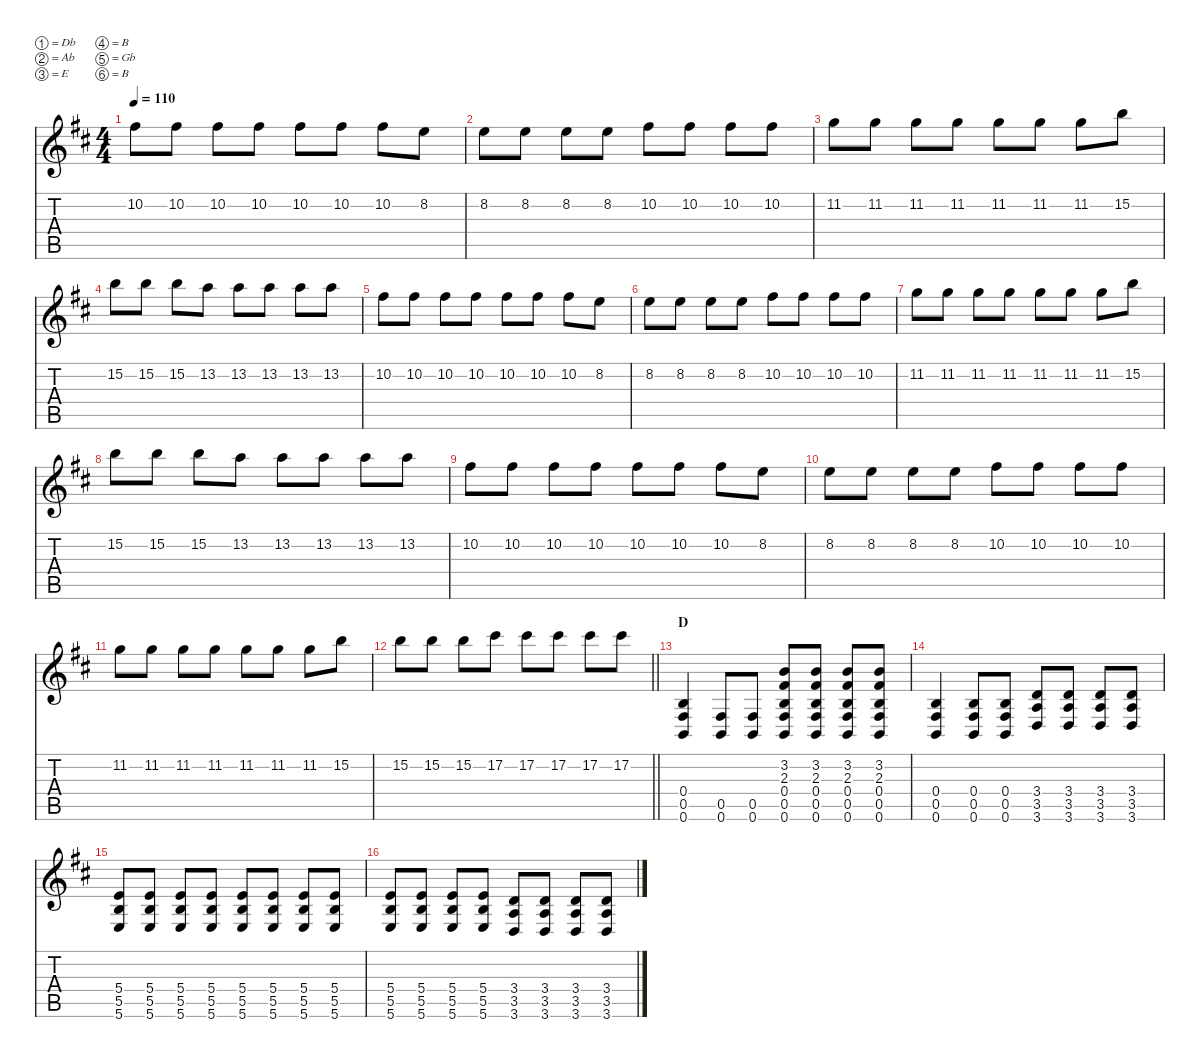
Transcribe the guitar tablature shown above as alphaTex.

\defaultSystemsLayout 4
\hideDynamics
\bracketExtendMode nobrackets
\singleTrackTrackNamePolicy hidden
\multiTrackTrackNamePolicy hidden
\firstSystemTrackNameMode fullname
\firstSystemTrackNameOrientation horizontal
\otherSystemsTrackNameOrientation horizontal
\track ("Aaron Turner Over" "od.guit.") {defaultSystemsLayout 8 instrument overdrivenguitar}
\staff {score tabs}
\tuning (Db4 Ab3 E3 B2 Gb2 B1)
\ts (4 4)
\tempo 110
\clef g2
\ks bminor
10.2{acc #}.8{dy f beam Down} 10.2{acc #}.8{beam Down} 10.2{acc #}.8{beam Down} 10.2{acc #}.8{beam Down} 10.2{acc #}.8{beam Down} 10.2{acc #}.8{beam Down} 10.2{acc #}.8{beam Down} 8.2{acc forcenatural}.8{beam Down} |
8.2{acc forcenatural}.8{beam Down} 8.2{acc forcenatural}.8{beam Down} 8.2{acc forcenatural}.8{beam Down} 8.2{acc forcenatural}.8{beam Down} 10.2{acc #}.8{beam Down} 10.2{acc #}.8{beam Down} 10.2{acc #}.8{beam Down} 10.2{acc #}.8{beam Down} |
11.2{acc forcenatural}.8{beam Down} 11.2{acc forcenatural}.8{beam Down} 11.2{acc forcenatural}.8{beam Down} 11.2{acc forcenatural}.8{beam Down} 11.2{acc forcenatural}.8{beam Down} 11.2{acc forcenatural}.8{beam Down} 11.2{acc forcenatural}.8{beam Down} 15.2{acc forcenatural}.8{beam Down} |
15.2{acc forcenatural}.8{beam Down} 15.2{acc forcenatural}.8{beam Down} 15.2{acc forcenatural}.8{beam Down} 13.2{acc forcenatural}.8{beam Down} 13.2{acc forcenatural}.8{beam Down} 13.2{acc forcenatural}.8{beam Down} 13.2{acc forcenatural}.8{beam Down} 13.2{acc forcenatural}.8{beam Down} |
10.2{acc #}.8{beam Down} 10.2{acc #}.8{beam Down} 10.2{acc #}.8{beam Down} 10.2{acc #}.8{beam Down} 10.2{acc #}.8{beam Down} 10.2{acc #}.8{beam Down} 10.2{acc #}.8{beam Down} 8.2{acc forcenatural}.8{beam Down} |
8.2{acc forcenatural}.8{beam Down} 8.2{acc forcenatural}.8{beam Down} 8.2{acc forcenatural}.8{beam Down} 8.2{acc forcenatural}.8{beam Down} 10.2{acc #}.8{beam Down} 10.2{acc #}.8{beam Down} 10.2{acc #}.8{beam Down} 10.2{acc #}.8{beam Down} |
11.2{acc forcenatural}.8{beam Down} 11.2{acc forcenatural}.8{beam Down} 11.2{acc forcenatural}.8{beam Down} 11.2{acc forcenatural}.8{beam Down} 11.2{acc forcenatural}.8{beam Down} 11.2{acc forcenatural}.8{beam Down} 11.2{acc forcenatural}.8{beam Down} 15.2{acc forcenatural}.8{beam Down} |
15.2{acc forcenatural}.8{beam Down} 15.2{acc forcenatural}.8{beam Down} 15.2{acc forcenatural}.8{beam Down} 13.2{acc forcenatural}.8{beam Down} 13.2{acc forcenatural}.8{beam Down} 13.2{acc forcenatural}.8{beam Down} 13.2{acc forcenatural}.8{beam Down} 13.2{acc forcenatural}.8{beam Down} |
10.2{acc #}.8{beam Down} 10.2{acc #}.8{beam Down} 10.2{acc #}.8{beam Down} 10.2{acc #}.8{beam Down} 10.2{acc #}.8{beam Down} 10.2{acc #}.8{beam Down} 10.2{acc #}.8{beam Down} 8.2{acc forcenatural}.8{beam Down} |
8.2{acc forcenatural}.8{beam Down} 8.2{acc forcenatural}.8{beam Down} 8.2{acc forcenatural}.8{beam Down} 8.2{acc forcenatural}.8{beam Down} 10.2{acc #}.8{beam Down} 10.2{acc #}.8{beam Down} 10.2{acc #}.8{beam Down} 10.2{acc #}.8{beam Down} |
11.2{acc forcenatural}.8{beam Down} 11.2{acc forcenatural}.8{beam Down} 11.2{acc forcenatural}.8{beam Down} 11.2{acc forcenatural}.8{beam Down} 11.2{acc forcenatural}.8{beam Down} 11.2{acc forcenatural}.8{beam Down} 11.2{acc forcenatural}.8{beam Down} 15.2{acc forcenatural}.8{beam Down} |
\barLineRight lightlight
15.2{acc forcenatural}.8{beam Down} 15.2{acc forcenatural}.8{beam Down} 15.2{acc forcenatural}.8{beam Down} 17.2{acc #}.8{beam Down} 17.2{acc #}.8{beam Down} 17.2{acc #}.8{beam Down} 17.2{acc #}.8{beam Down} 17.2{acc #}.8{beam Down} |
\section ("" "D")
(0.4{acc forcenatural} 0.5{acc #} 0.6{acc forcenatural}).4{beam Up} (0.5{acc #} 0.6{acc forcenatural}).8{beam Up} (0.5{acc #} 0.6{acc forcenatural}).8{beam Up} (3.2{acc forcenatural} 2.3{acc #} 0.4{acc forcenatural} 0.5{acc #} 0.6{acc forcenatural}).8{beam Up} (3.2{acc forcenatural} 2.3{acc #} 0.4{acc forcenatural} 0.5{acc #} 0.6{acc forcenatural}).8{beam Up} (3.2{acc forcenatural} 2.3{acc #} 0.4{acc forcenatural} 0.5{acc #} 0.6{acc forcenatural}).8{beam Up} (3.2{acc forcenatural} 2.3{acc #} 0.4{acc forcenatural} 0.5{acc #} 0.6{acc forcenatural}).8{beam Up} |
(0.4{acc forcenatural} 0.5{acc #} 0.6{acc forcenatural}).4{beam Up} (0.4{acc forcenatural} 0.5{acc #} 0.6{acc forcenatural}).8{beam Up} (0.4{acc forcenatural} 0.5{acc #} 0.6{acc forcenatural}).8{beam Up} (3.4{acc forcenatural} 3.5{acc forcenatural} 3.6{acc forcenatural}).8{beam Up} (3.4{acc forcenatural} 3.5{acc forcenatural} 3.6{acc forcenatural}).8{beam Up} (3.4{acc forcenatural} 3.5{acc forcenatural} 3.6{acc forcenatural}).8{beam Up} (3.4{acc forcenatural} 3.5{acc forcenatural} 3.6{acc forcenatural}).8{beam Up} |
(5.4{acc forcenatural} 5.5{acc forcenatural} 5.6{acc forcenatural}).8{beam Up} (5.4{acc forcenatural} 5.5{acc forcenatural} 5.6{acc forcenatural}).8{beam Up} (5.4{acc forcenatural} 5.5{acc forcenatural} 5.6{acc forcenatural}).8{beam Up} (5.4{acc forcenatural} 5.5{acc forcenatural} 5.6{acc forcenatural}).8{beam Up} (5.4{acc forcenatural} 5.5{acc forcenatural} 5.6{acc forcenatural}).8{beam Up} (5.4{acc forcenatural} 5.5{acc forcenatural} 5.6{acc forcenatural}).8{beam Up} (5.4{acc forcenatural} 5.5{acc forcenatural} 5.6{acc forcenatural}).8{beam Up} (5.4{acc forcenatural} 5.5{acc forcenatural} 5.6{acc forcenatural}).8{beam Up} |
(5.4{acc forcenatural} 5.5{acc forcenatural} 5.6{acc forcenatural}).8{beam Up} (5.4{acc forcenatural} 5.5{acc forcenatural} 5.6{acc forcenatural}).8{beam Up} (5.4{acc forcenatural} 5.5{acc forcenatural} 5.6{acc forcenatural}).8{beam Up} (5.4{acc forcenatural} 5.5{acc forcenatural} 5.6{acc forcenatural}).8{beam Up} (3.4{acc forcenatural} 3.5{acc forcenatural} 3.6{acc forcenatural}).8{beam Up} (3.4{acc forcenatural} 3.5{acc forcenatural} 3.6{acc forcenatural}).8{beam Up} (3.4{acc forcenatural} 3.5{acc forcenatural} 3.6{acc forcenatural}).8{beam Up} (3.4{acc forcenatural} 3.5{acc forcenatural} 3.6{acc forcenatural}).8{beam Up}
